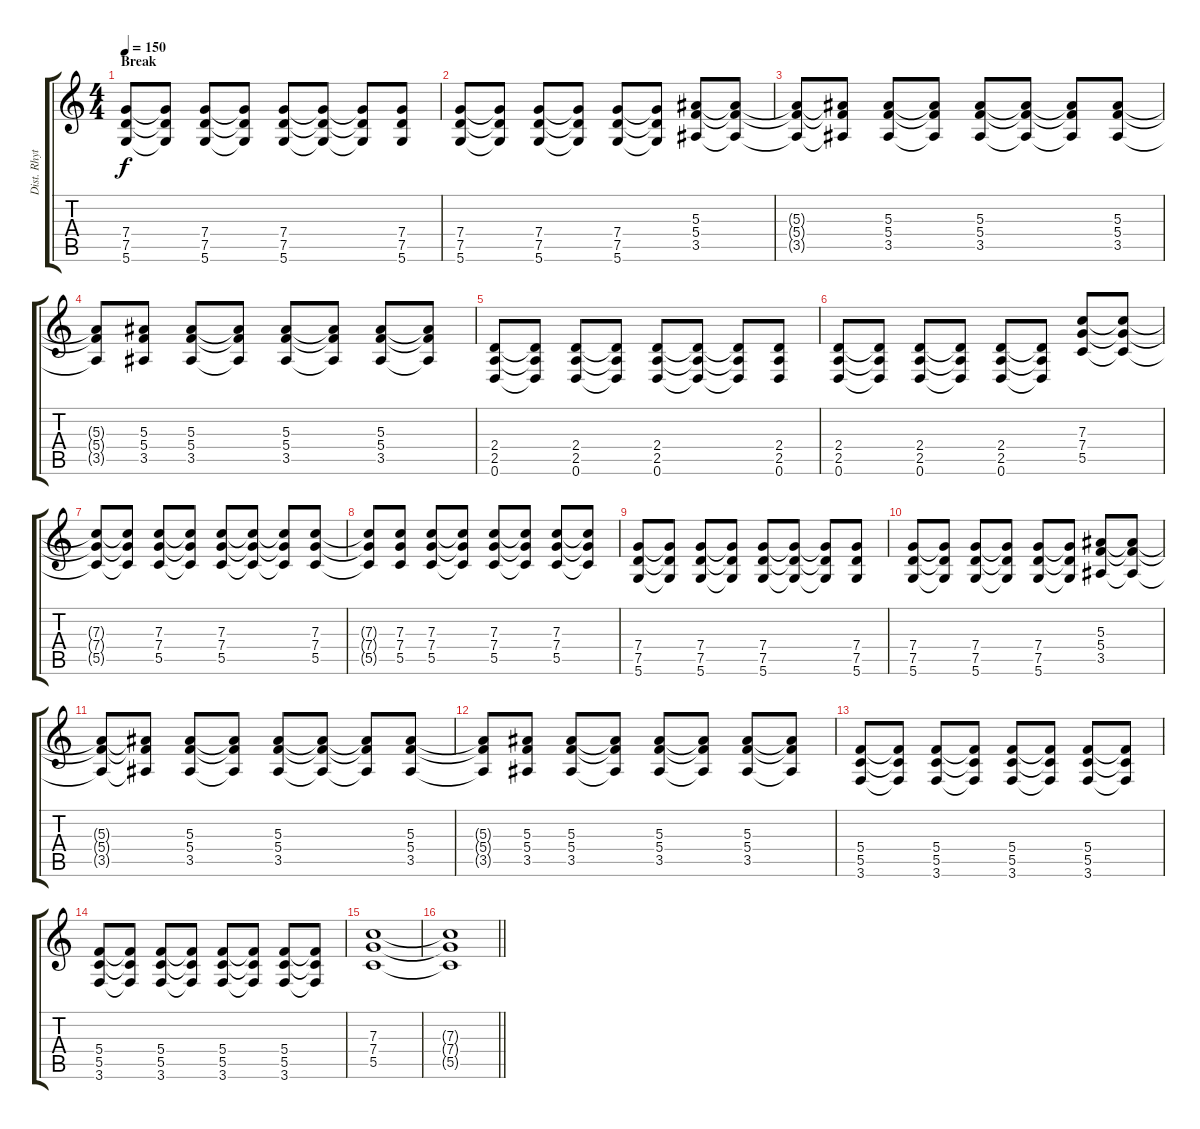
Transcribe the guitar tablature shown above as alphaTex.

\track ("Dist. Rhytm Guitar [L]" "Dist. Rhyt") {instrument distortionguitar}
\staff {score tabs}
\tuning (D4 A3 F3 C3 G2 D2) {hide}
\ts (4 4)
\section ("" "Break")
\tempo 150
\clef g2
\ks c
(7.4 7.5 5.6).8{dy f} (7.4{t} 7.5{t} 5.6{t}).8 (7.4 7.5 5.6).8 (7.4{t} 7.5{t} 5.6{t}).8 (7.4 7.5 5.6).8 (7.4{t} 7.5{t} 5.6{t}).8 (7.4{t} 7.5{t} 5.6{t}).8 (7.4 7.5 5.6).8 |
(7.4 7.5 5.6).8 (7.4{t} 7.5{t} 5.6{t}).8 (7.4 7.5 5.6).8 (7.4{t} 7.5{t} 5.6{t}).8 (7.4 7.5 5.6).8 (7.4{t} 7.5{t} 5.6{t}).8 (5.3 5.4 3.5).8 (5.3{t} 5.4{t} 3.5{t}).8 |
(5.3{t} 5.4{t} 3.5{t}).8 (5.3{t} 5.4{t} 3.5{t}).8 (5.3 5.4 3.5).8 (5.3{t} 5.4{t} 3.5{t}).8 (5.3 5.4 3.5).8 (5.3{t} 5.4{t} 3.5{t}).8 (5.3{t} 5.4{t} 3.5{t}).8 (5.3 5.4 3.5).8 |
(5.3{t} 5.4{t} 3.5{t}).8 (5.3 5.4 3.5).8 (5.3 5.4 3.5).8 (5.3{t} 5.4{t} 3.5{t}).8 (5.3 5.4 3.5).8 (5.3{t} 5.4{t} 3.5{t}).8 (5.3 5.4 3.5).8 (5.3{t} 5.4{t} 3.5{t}).8 |
(2.4 2.5 0.6).8 (2.4{t} 2.5{t} 0.6{t}).8 (2.4 2.5 0.6).8 (2.4{t} 2.5{t} 0.6{t}).8 (2.4 2.5 0.6).8 (2.4{t} 2.5{t} 0.6{t}).8 (2.4{t} 2.5{t} 0.6{t}).8 (2.4 2.5 0.6).8 |
(2.4 2.5 0.6).8 (2.4{t} 2.5{t} 0.6{t}).8 (2.4 2.5 0.6).8 (2.4{t} 2.5{t} 0.6{t}).8 (2.4 2.5 0.6).8 (2.4{t} 2.5{t} 0.6{t}).8 (7.3 7.4 5.5).8 (7.3{t} 7.4{t} 5.5{t}).8 |
(7.3{t} 7.4{t} 5.5{t}).8 (7.3{t} 7.4{t} 5.5{t}).8 (7.3 7.4 5.5).8 (7.3{t} 7.4{t} 5.5{t}).8 (7.3 7.4 5.5).8 (7.3{t} 7.4{t} 5.5{t}).8 (7.3{t} 7.4{t} 5.5{t}).8 (7.3 7.4 5.5).8 |
(7.3{t} 7.4{t} 5.5{t}).8 (7.3 7.4 5.5).8 (7.3 7.4 5.5).8 (7.3{t} 7.4{t} 5.5{t}).8 (7.3 7.4 5.5).8 (7.3{t} 7.4{t} 5.5{t}).8 (7.3 7.4 5.5).8 (7.3{t} 7.4{t} 5.5{t}).8 |
(7.4 7.5 5.6).8 (7.4{t} 7.5{t} 5.6{t}).8 (7.4 7.5 5.6).8 (7.4{t} 7.5{t} 5.6{t}).8 (7.4 7.5 5.6).8 (7.4{t} 7.5{t} 5.6{t}).8 (7.4{t} 7.5{t} 5.6{t}).8 (7.4 7.5 5.6).8 |
(7.4 7.5 5.6).8 (7.4{t} 7.5{t} 5.6{t}).8 (7.4 7.5 5.6).8 (7.4{t} 7.5{t} 5.6{t}).8 (7.4 7.5 5.6).8 (7.4{t} 7.5{t} 5.6{t}).8 (5.3 5.4 3.5).8 (5.3{t} 5.4{t} 3.5{t}).8 |
(5.3{t} 5.4{t} 3.5{t}).8 (5.3{t} 5.4{t} 3.5{t}).8 (5.3 5.4 3.5).8 (5.3{t} 5.4{t} 3.5{t}).8 (5.3 5.4 3.5).8 (5.3{t} 5.4{t} 3.5{t}).8 (5.3{t} 5.4{t} 3.5{t}).8 (5.3 5.4 3.5).8 |
(5.3{t} 5.4{t} 3.5{t}).8 (5.3 5.4 3.5).8 (5.3 5.4 3.5).8 (5.3{t} 5.4{t} 3.5{t}).8 (5.3 5.4 3.5).8 (5.3{t} 5.4{t} 3.5{t}).8 (5.3 5.4 3.5).8 (5.3{t} 5.4{t} 3.5{t}).8 |
(5.4 5.5 3.6).8 (5.4{t} 5.5{t} 3.6{t}).8 (5.4 5.5 3.6).8 (5.4{t} 5.5{t} 3.6{t}).8 (5.4 5.5 3.6).8 (5.4{t} 5.5{t} 3.6{t}).8 (5.4 5.5 3.6).8 (5.4{t} 5.5{t} 3.6{t}).8 |
(5.4 5.5 3.6).8 (5.4{t} 5.5{t} 3.6{t}).8 (5.4 5.5 3.6).8 (5.4{t} 5.5{t} 3.6{t}).8 (5.4 5.5 3.6).8 (5.4{t} 5.5{t} 3.6{t}).8 (5.4 5.5 3.6).8 (5.4{t} 5.5{t} 3.6{t}).8 |
(7.3 7.4 5.5).1 |
\barLineRight lightlight
(7.3{t} 7.4{t} 5.5{t}).1
